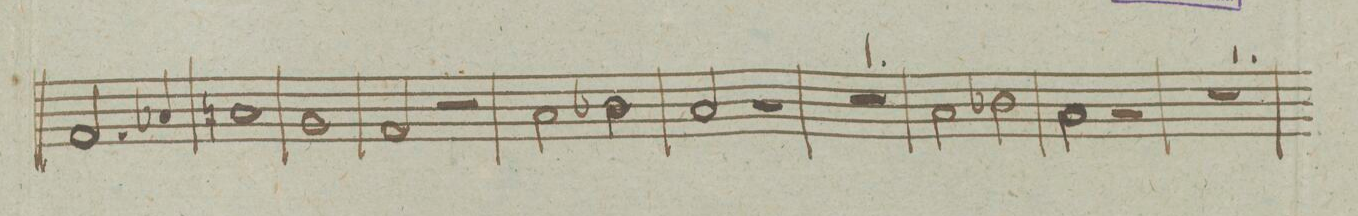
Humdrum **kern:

**kern
*I"Clarinetto Secondo in C. et B.
*clefG2
*k[]
*met(c|)
*M2/2
2.f/
4a-X/
=156
1an/
=157
1g/
=158
2f/
2r
=159
2a\
2b-X\
=160
2a/
2r
=161
1r
=162
2a\
2b-X\
=163
2a\
2r
=164
1r
=165
*-
